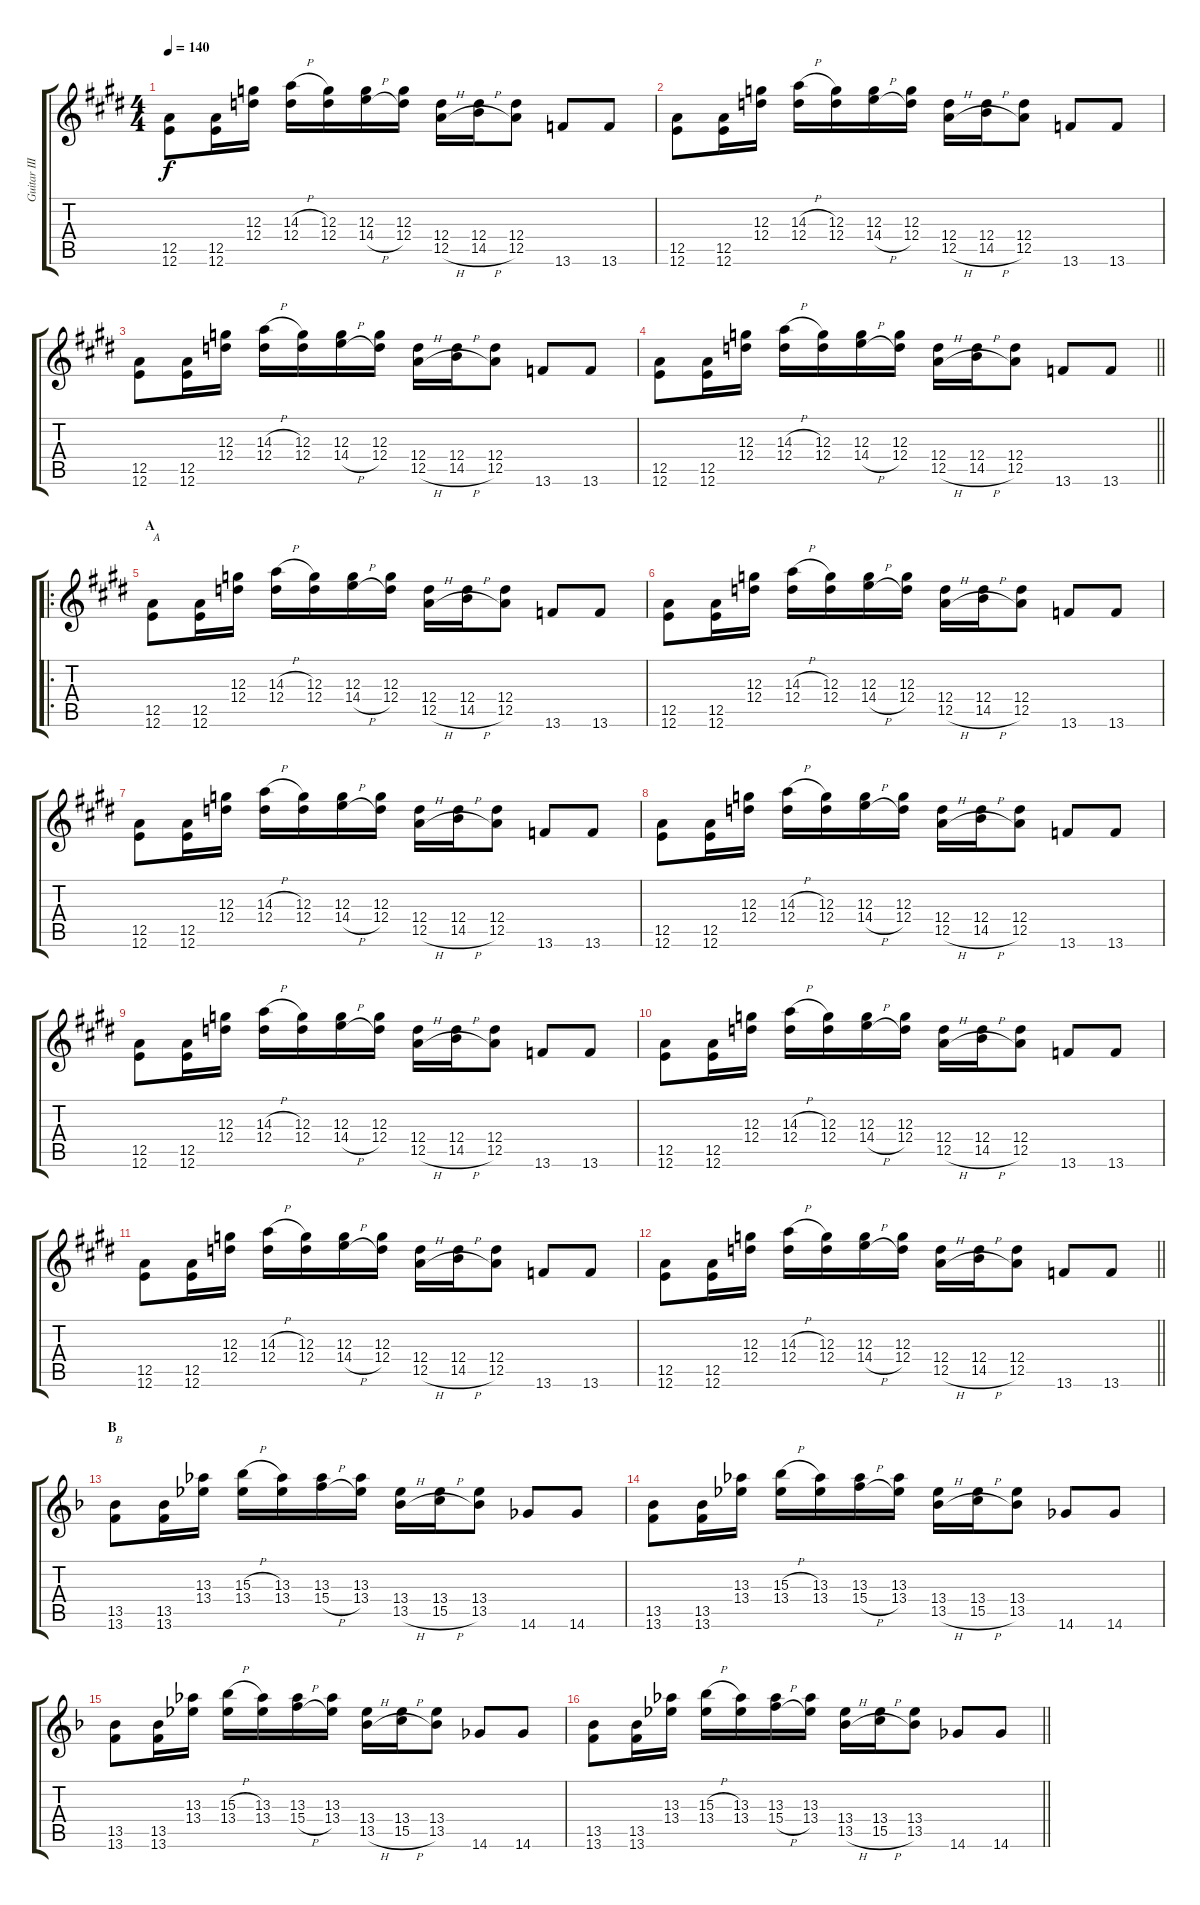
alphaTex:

\track ("Guitar III" "Guitar III") {instrument overdrivenguitar}
\staff {score tabs}
\tuning (E4 B3 G3 D3 A2 E2) {hide}
\ts (4 4)
\tempo 140
\clef g2
\ks e
(12.5 12.6).8{dy f} (12.5 12.6).16 (12.3 12.4).16 (14.3{h} 12.4).16 (12.3 12.4).16 (12.3 14.4{h}).16 (12.3 12.4).16 (12.4 12.5{h}).16 (12.4 14.5{h}).16 (12.4 12.5).8 13.6.8 13.6.8 |
(12.5 12.6).8 (12.5 12.6).16 (12.3 12.4).16 (14.3{h} 12.4).16 (12.3 12.4).16 (12.3 14.4{h}).16 (12.3 12.4).16 (12.4 12.5{h}).16 (12.4 14.5{h}).16 (12.4 12.5).8 13.6.8 13.6.8 |
(12.5 12.6).8 (12.5 12.6).16 (12.3 12.4).16 (14.3{h} 12.4).16 (12.3 12.4).16 (12.3 14.4{h}).16 (12.3 12.4).16 (12.4 12.5{h}).16 (12.4 14.5{h}).16 (12.4 12.5).8 13.6.8 13.6.8 |
\barLineRight lightlight
(12.5 12.6).8 (12.5 12.6).16 (12.3 12.4).16 (14.3{h} 12.4).16 (12.3 12.4).16 (12.3 14.4{h}).16 (12.3 12.4).16 (12.4 12.5{h}).16 (12.4 14.5{h}).16 (12.4 12.5).8 13.6.8 13.6.8 |
\ro
\section ("" "A")
(12.5 12.6).8{txt "A"} (12.5 12.6).16 (12.3 12.4).16 (14.3{h} 12.4).16 (12.3 12.4).16 (12.3 14.4{h}).16 (12.3 12.4).16 (12.4 12.5{h}).16 (12.4 14.5{h}).16 (12.4 12.5).8 13.6.8 13.6.8 |
(12.5 12.6).8 (12.5 12.6).16 (12.3 12.4).16 (14.3{h} 12.4).16 (12.3 12.4).16 (12.3 14.4{h}).16 (12.3 12.4).16 (12.4 12.5{h}).16 (12.4 14.5{h}).16 (12.4 12.5).8 13.6.8 13.6.8 |
(12.5 12.6).8 (12.5 12.6).16 (12.3 12.4).16 (14.3{h} 12.4).16 (12.3 12.4).16 (12.3 14.4{h}).16 (12.3 12.4).16 (12.4 12.5{h}).16 (12.4 14.5{h}).16 (12.4 12.5).8 13.6.8 13.6.8 |
(12.5 12.6).8 (12.5 12.6).16 (12.3 12.4).16 (14.3{h} 12.4).16 (12.3 12.4).16 (12.3 14.4{h}).16 (12.3 12.4).16 (12.4 12.5{h}).16 (12.4 14.5{h}).16 (12.4 12.5).8 13.6.8 13.6.8 |
(12.5 12.6).8 (12.5 12.6).16 (12.3 12.4).16 (14.3{h} 12.4).16 (12.3 12.4).16 (12.3 14.4{h}).16 (12.3 12.4).16 (12.4 12.5{h}).16 (12.4 14.5{h}).16 (12.4 12.5).8 13.6.8 13.6.8 |
(12.5 12.6).8 (12.5 12.6).16 (12.3 12.4).16 (14.3{h} 12.4).16 (12.3 12.4).16 (12.3 14.4{h}).16 (12.3 12.4).16 (12.4 12.5{h}).16 (12.4 14.5{h}).16 (12.4 12.5).8 13.6.8 13.6.8 |
(12.5 12.6).8 (12.5 12.6).16 (12.3 12.4).16 (14.3{h} 12.4).16 (12.3 12.4).16 (12.3 14.4{h}).16 (12.3 12.4).16 (12.4 12.5{h}).16 (12.4 14.5{h}).16 (12.4 12.5).8 13.6.8 13.6.8 |
\barLineRight lightlight
(12.5 12.6).8 (12.5 12.6).16 (12.3 12.4).16 (14.3{h} 12.4).16 (12.3 12.4).16 (12.3 14.4{h}).16 (12.3 12.4).16 (12.4 12.5{h}).16 (12.4 14.5{h}).16 (12.4 12.5).8 13.6.8 13.6.8 |
\section ("" "B")
\ks f
(13.5 13.6).8{txt "B"} (13.5 13.6).16 (13.3 13.4).16 (15.3{h} 13.4).16 (13.3 13.4).16 (13.3 15.4{h}).16 (13.3 13.4).16 (13.4 13.5{h}).16 (13.4 15.5{h}).16 (13.4 13.5).8 14.6.8 14.6.8 |
(13.5 13.6).8 (13.5 13.6).16 (13.3 13.4).16 (15.3{h} 13.4).16 (13.3 13.4).16 (13.3 15.4{h}).16 (13.3 13.4).16 (13.4 13.5{h}).16 (13.4 15.5{h}).16 (13.4 13.5).8 14.6.8 14.6.8 |
(13.5 13.6).8 (13.5 13.6).16 (13.3 13.4).16 (15.3{h} 13.4).16 (13.3 13.4).16 (13.3 15.4{h}).16 (13.3 13.4).16 (13.4 13.5{h}).16 (13.4 15.5{h}).16 (13.4 13.5).8 14.6.8 14.6.8 |
\barLineRight lightlight
(13.5 13.6).8 (13.5 13.6).16 (13.3 13.4).16 (15.3{h} 13.4).16 (13.3 13.4).16 (13.3 15.4{h}).16 (13.3 13.4).16 (13.4 13.5{h}).16 (13.4 15.5{h}).16 (13.4 13.5).8 14.6.8 14.6.8
